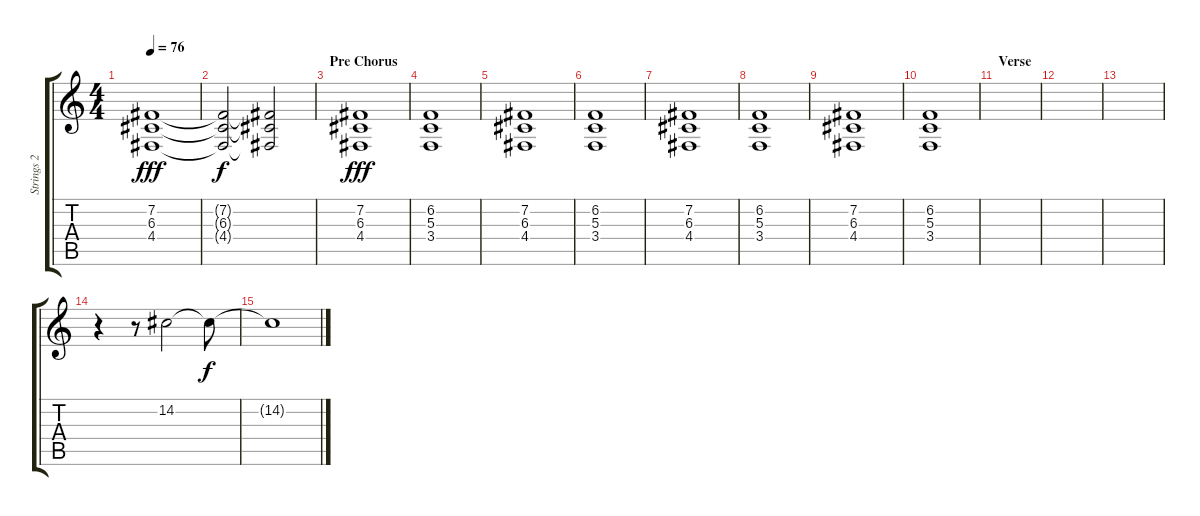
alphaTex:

\track ("Strings 2" "Strings 2") {instrument stringensemble2}
\staff {score tabs}
\tuning (E4 B3 G3 D3 A2 E2) {hide}
\ts (4 4)
\tempo 76
\clef g2
\ks c
(7.2 6.3 4.4).1{dy fff volume 3} |
(7.2{t} 6.3{t} 4.4{t}).2{dy f} (7.2{t} 6.3{t} 4.4{t}).2{volume 5} |
\section ("" "Pre Chorus")
(7.2 6.3 4.4).1{dy fff} |
(6.2 5.3 3.4).1 |
(7.2 6.3 4.4).1 |
(6.2 5.3 3.4).1 |
(7.2 6.3 4.4).1 |
(6.2 5.3 3.4).1 |
(7.2 6.3 4.4).1 |
(6.2 5.3 3.4).1 |
\section ("" "Verse")
|
|
|
r.4 r.8 14.2.2{volume 0} 14.2{t}.8{dy f} |
14.2{t}.1
